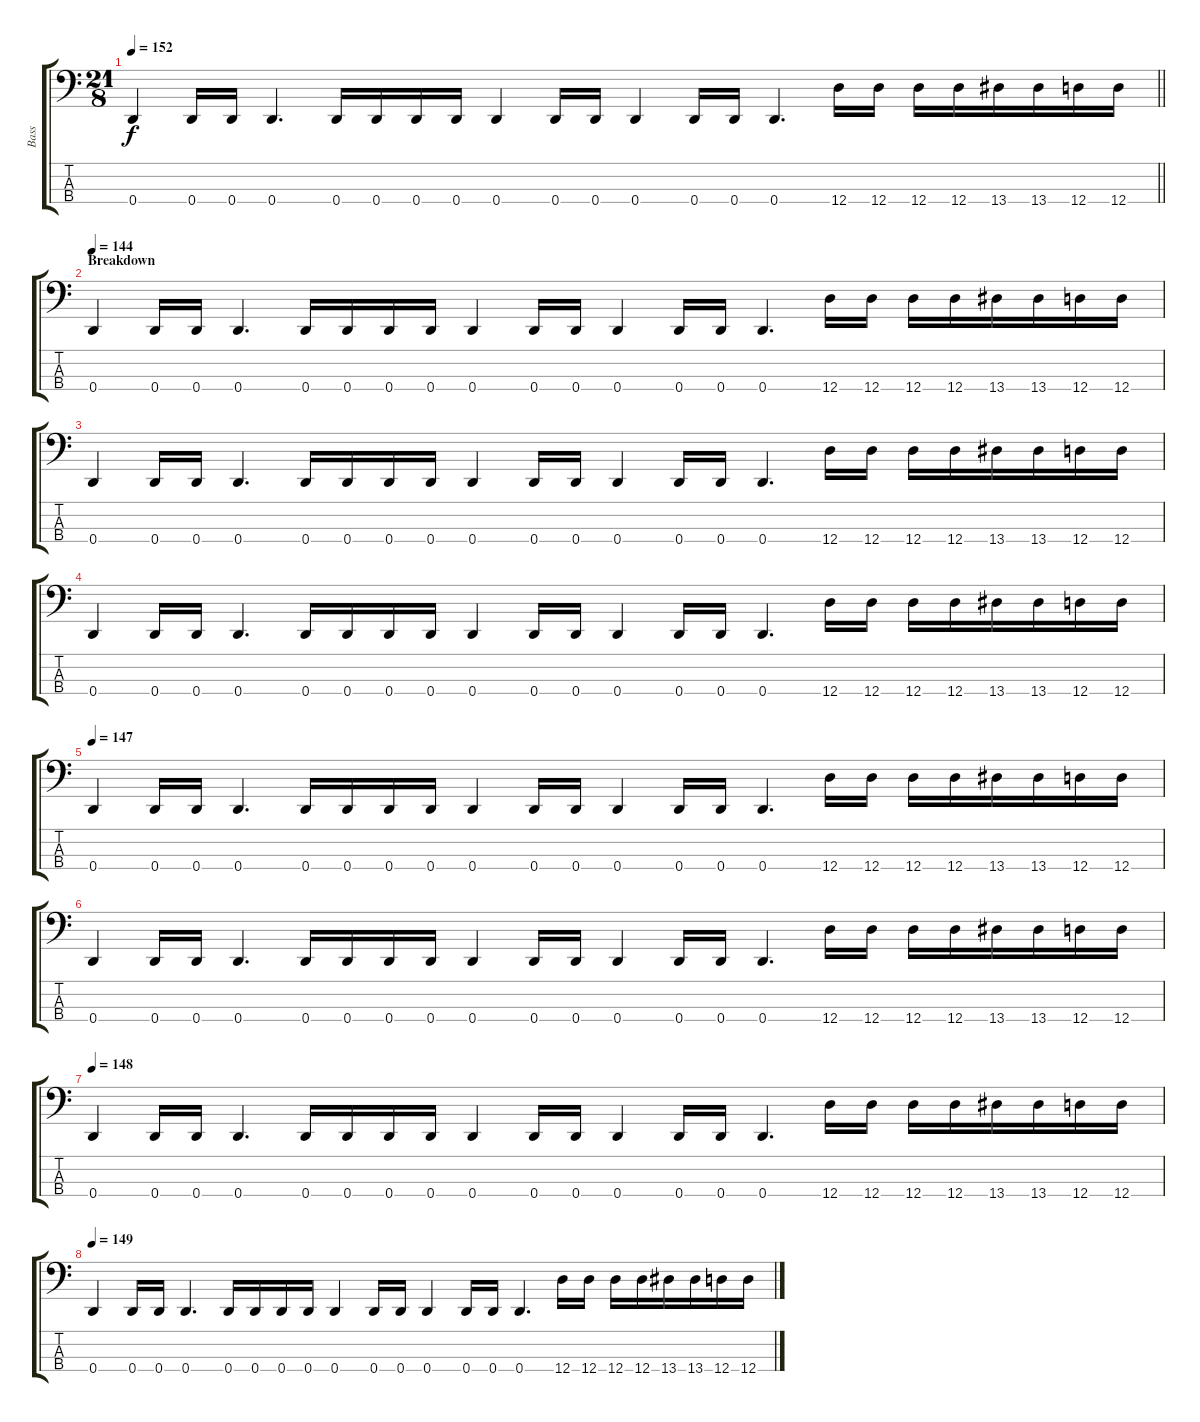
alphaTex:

\track ("Bass" "Bass") {instrument electricbasspick}
\staff {score tabs}
\tuning (G2 D2 A1 D1) {hide}
\ts (21 8)
\tempo 152
\clef f4
\barLineRight lightlight
\ks c
0.4.4{dy f} 0.4.16 0.4.16 0.4.4{d} 0.4.16 0.4.16 0.4.16 0.4.16 0.4.4 0.4.16 0.4.16 0.4.4 0.4.16 0.4.16 0.4.4{d} 12.4.16 12.4.16 12.4.16 12.4.16 13.4.16 13.4.16 12.4.16 12.4.16 |
\section ("" "Breakdown")
\tempo 144
0.4.4 0.4.16 0.4.16 0.4.4{d} 0.4.16 0.4.16 0.4.16 0.4.16 0.4.4 0.4.16 0.4.16 0.4.4 0.4.16 0.4.16 0.4.4{d} 12.4.16 12.4.16 12.4.16 12.4.16 13.4.16 13.4.16 12.4.16 12.4.16 |
0.4.4 0.4.16 0.4.16 0.4.4{d} 0.4.16 0.4.16 0.4.16 0.4.16 0.4.4 0.4.16 0.4.16 0.4.4 0.4.16 0.4.16 0.4.4{d} 12.4.16 12.4.16 12.4.16 12.4.16 13.4.16 13.4.16 12.4.16 12.4.16 |
0.4.4 0.4.16 0.4.16 0.4.4{d} 0.4.16 0.4.16 0.4.16 0.4.16 0.4.4 0.4.16 0.4.16 0.4.4 0.4.16 0.4.16 0.4.4{d} 12.4.16 12.4.16 12.4.16 12.4.16 13.4.16 13.4.16 12.4.16 12.4.16 |
\tempo 147
0.4.4 0.4.16 0.4.16 0.4.4{d} 0.4.16 0.4.16 0.4.16 0.4.16 0.4.4 0.4.16 0.4.16 0.4.4 0.4.16 0.4.16 0.4.4{d} 12.4.16 12.4.16 12.4.16 12.4.16 13.4.16 13.4.16 12.4.16 12.4.16 |
0.4.4 0.4.16 0.4.16 0.4.4{d} 0.4.16 0.4.16 0.4.16 0.4.16 0.4.4 0.4.16 0.4.16 0.4.4 0.4.16 0.4.16 0.4.4{d} 12.4.16 12.4.16 12.4.16 12.4.16 13.4.16 13.4.16 12.4.16 12.4.16 |
\tempo 148
0.4.4 0.4.16 0.4.16 0.4.4{d} 0.4.16 0.4.16 0.4.16 0.4.16 0.4.4 0.4.16 0.4.16 0.4.4 0.4.16 0.4.16 0.4.4{d} 12.4.16 12.4.16 12.4.16 12.4.16 13.4.16 13.4.16 12.4.16 12.4.16 |
\tempo 149
0.4.4 0.4.16 0.4.16 0.4.4{d} 0.4.16 0.4.16 0.4.16 0.4.16 0.4.4 0.4.16 0.4.16 0.4.4 0.4.16 0.4.16 0.4.4{d} 12.4.16 12.4.16 12.4.16 12.4.16 13.4.16 13.4.16 12.4.16 12.4.16
